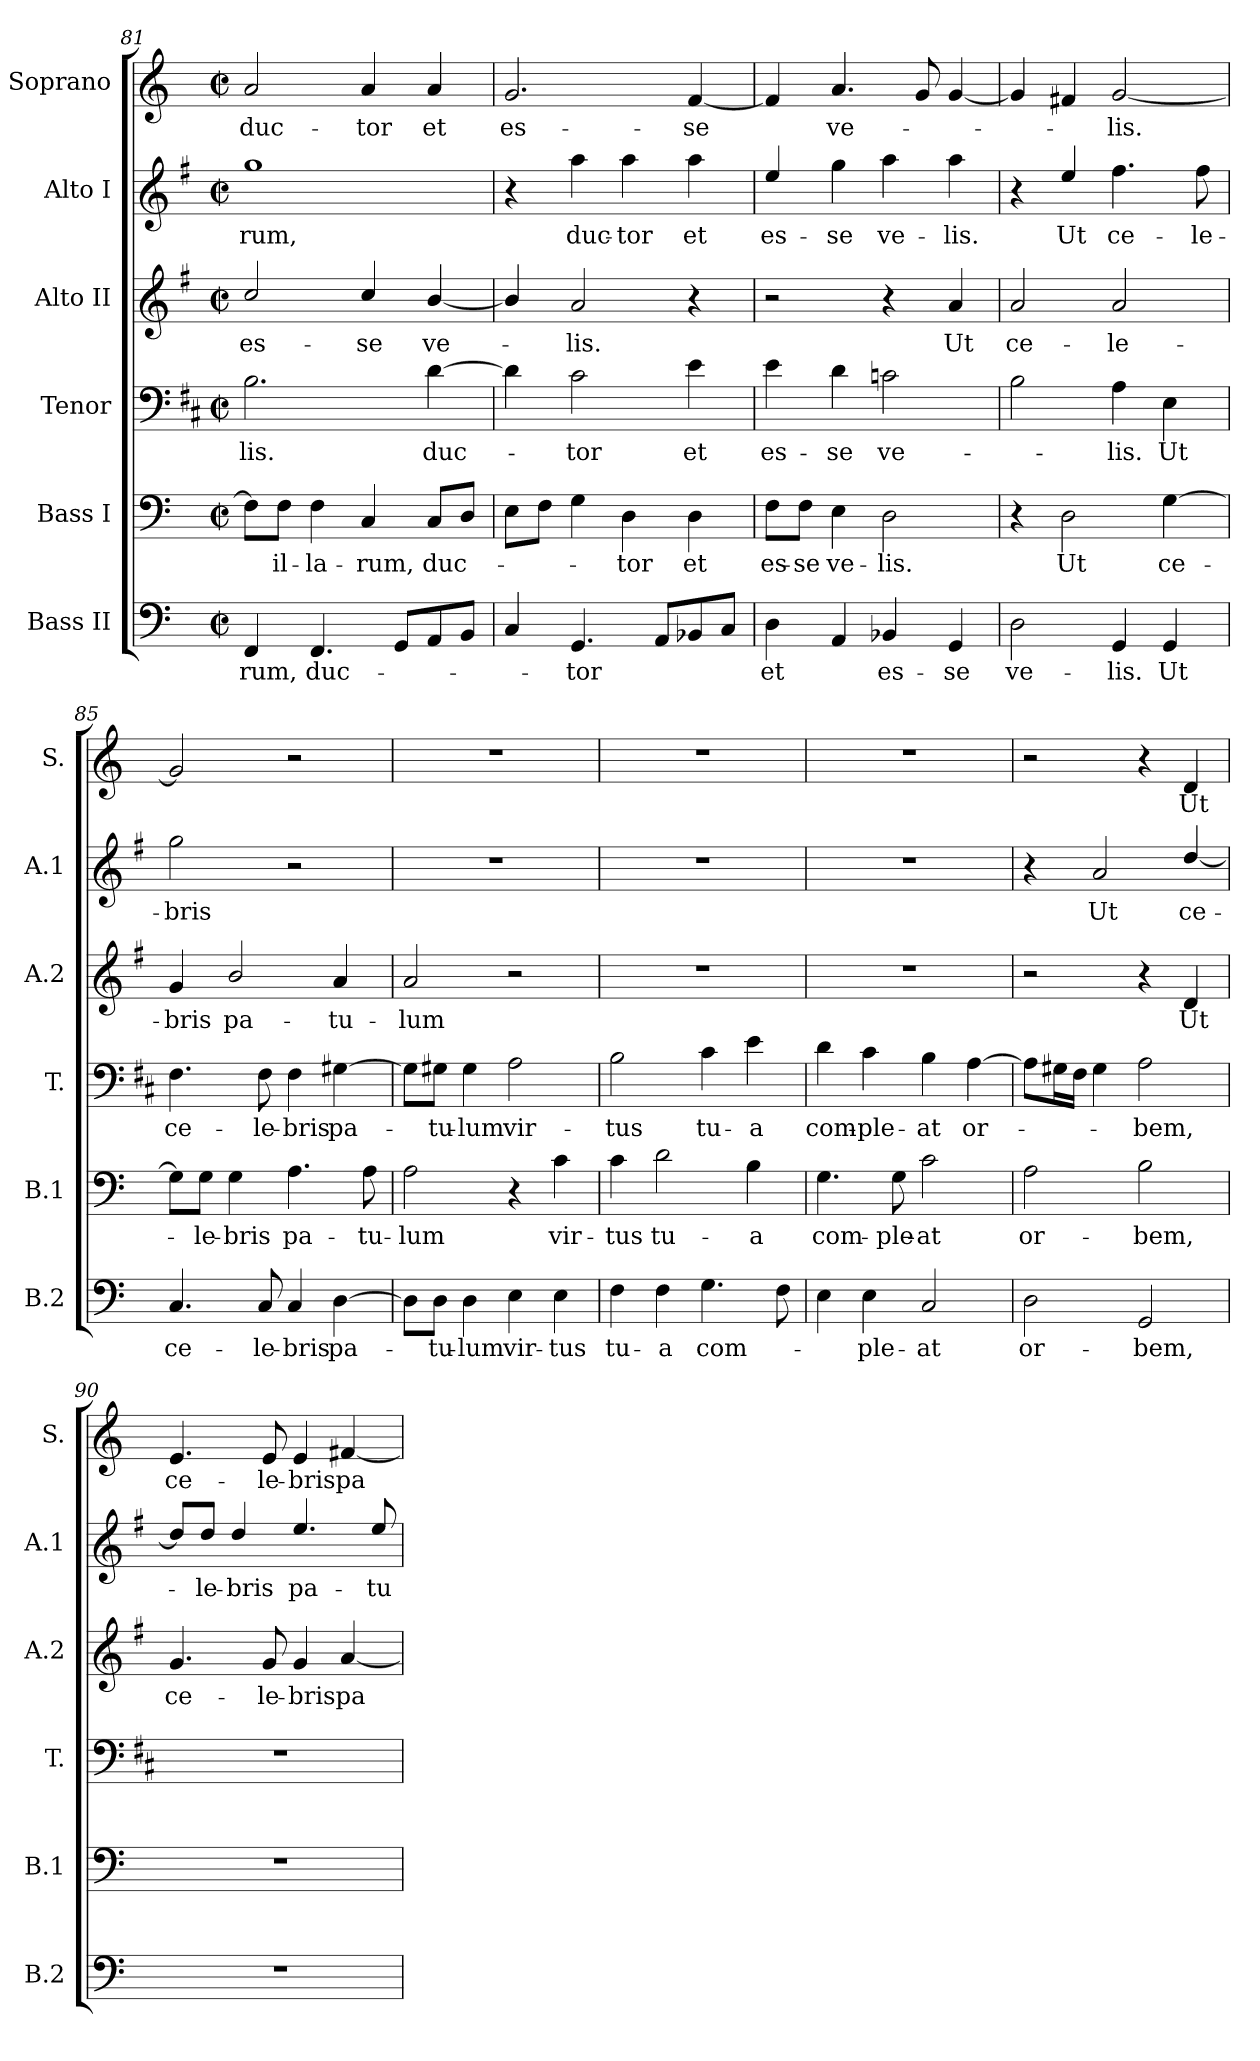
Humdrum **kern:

**kern	**text	**kern	**text	**kern	**text	**kern	**text	**kern	**text	**kern	**text
*part6	*part6	*part5	*part5	*part4	*part4	*part3	*part3	*part2	*part2	*part1	*part1
*staff6	*staff6	*staff5	*staff5	*staff4	*staff4	*staff3	*staff3	*staff2	*staff2	*staff1	*staff1
*I"Bass II	*	*I"Bass I	*	*I"Tenor	*	*I"Alto II	*	*I"Alto I	*	*I"Soprano	*
*I'B.2	*	*I'B.1	*	*I'T.	*	*I'A.2	*	*I'A.1	*	*I'S.	*
*clefF4	*	*clefF4	*	*clefF4	*	*clefG2	*	*clefG2	*	*clefG2	*
*	*	*	*	*ITrd1c2	*	*ITrd4c7	*	*ITrd4c7	*	*	*
*k[]	*	*k[]	*	*k[]	*	*k[]	*	*k[]	*	*k[]	*
*C:	*	*C:	*	*C:	*	*C:	*	*C:	*	*C:	*
*M2/2	*	*M2/2	*	*M2/2	*	*M2/2	*	*M2/2	*	*M2/2	*
*met(c|)	*	*met(c|)	*	*met(c|)	*	*met(c|)	*	*met(c|)	*	*met(c|)	*
=81	=81	=81	=81	=81	=81	=81	=81	=81	=81	=81	=81
!	!LO:LY:b	!	!	!	!LO:LY:b	!	!LO:LY:b	!	!LO:LY:b	!	!LO:LY:b
4FF/	-rum,	8F\L]	.	2.A\	-lis.	2f/	es-	1cc	-rum,	2a/	duc-
!	!	!	!LO:LY:b	!	!	!	!	!	!	!	!
.	.	8F\J	il-	.	.	.	.	.	.	.	.
!	!LO:LY:b	!	!LO:LY:b	!	!	!	!	!	!	!	!
4.FF/	duc-	4F\	-la-	.	.	.	.	.	.	.	.
!	!	!	!LO:LY:b	!	!	!	!LO:LY:b	!	!	!	!LO:LY:b
.	.	4C/	-rum,	.	.	4f/	-se	.	.	4a/	-tor
8GG/L	.	.	.	.	.	.	.	.	.	.	.
!	!	!	!LO:LY:b	!	!LO:LY:b	!	!LO:LY:b	!	!	!	!LO:LY:b
8AA/	.	8C/L	duc-	[4c\	duc-	[4e/	ve-	.	.	4a/	et
8BB/J	.	8D/J	.	.	.	.	.	.	.	.	.
!!LO:LB:g=z
=82	=82	=82	=82	=82	=82	=82	=82	=82	=82	=82	=82
!	!	!	!	!	!	!	!	!	!	!	!LO:LY:b
4C/	.	8E\L	.	4c\]	.	4e/]	.	4r	.	2.g/	es-
.	.	8F\J	.	.	.	.	.	.	.	.	.
!	!LO:LY:b	!	!	!	!LO:LY:b	!	!LO:LY:b	!	!LO:LY:b	!	!
4.GG/	-tor	4G\	.	2B\	-tor	2d/	-lis.	4dd\	duc-	.	.
!	!	!	!LO:LY:b	!	!	!	!	!	!LO:LY:b	!	!
.	.	4D\	-tor	.	.	.	.	4dd\	-tor	.	.
8AA/L	.	.	.	.	.	.	.	.	.	.	.
!	!	!	!LO:LY:b	!	!LO:LY:b	!	!	!	!LO:LY:b	!	!LO:LY:b
8BB-X/	.	4D\	et	4d\	et	4r	.	4dd\	et	[4f/	-se
8C/J	.	.	.	.	.	.	.	.	.	.	.
=83	=83	=83	=83	=83	=83	=83	=83	=83	=83	=83	=83
!	!LO:LY:b	!	!LO:LY:b	!	!LO:LY:b	!	!	!	!LO:LY:b	!	!
4D\	et	8F\L	es-	4d\	es-	2r	.	4a/	es-	4f/]	.
!	!	!	!LO:LY:b	!	!	!	!	!	!	!	!
.	.	8F\J	-se	.	.	.	.	.	.	.	.
!	!	!	!LO:LY:b	!	!LO:LY:b	!	!	!	!LO:LY:b	!	!LO:LY:b
4AA/	.	4E\	ve-	4c\	-se	.	.	4cc\	-se	4.a/	ve-
!	!LO:LY:b	!	!LO:LY:b	!	!LO:LY:b	!	!	!	!LO:LY:b	!	!
4BB-X/	es-	2D\	-lis.	2B-X\	ve-	4r	.	4dd\	ve-	.	.
.	.	.	.	.	.	.	.	.	.	8g/	.
!	!LO:LY:b	!	!	!	!	!	!LO:LY:b	!	!LO:LY:b	!	!
4GG/	-se	.	.	.	.	4d/	Ut	4dd\	-lis.	[4g/	.
=84	=84	=84	=84	=84	=84	=84	=84	=84	=84	=84	=84
!	!LO:LY:b	!	!	!	!	!	!LO:LY:b	!	!	!	!
2D\	ve-	4r	.	2A\	.	2d/	ce-	4r	.	4g/]	.
!	!	!	!LO:LY:b	!	!	!	!	!	!LO:LY:b	!	!
.	.	2D\	Ut	.	.	.	.	4a/	Ut	4f#X/	.
!	!LO:LY:b	!	!	!	!LO:LY:b	!	!LO:LY:b	!	!LO:LY:b	!	!LO:LY:b
4GG/	-lis.	.	.	4G\	-lis.	2d/	-le-	4.b\	ce-	[2g/	-lis.
!	!LO:LY:b	!	!LO:LY:b	!	!LO:LY:b	!	!	!	!	!	!
4GG/	Ut	[4G\	ce-	4D\	Ut	.	.	.	.	.	.
!	!	!	!	!	!	!	!	!	!LO:LY:b	!	!
.	.	.	.	.	.	.	.	8b\	-le-	.	.
=85	=85	=85	=85	=85	=85	=85	=85	=85	=85	=85	=85
!	!LO:LY:b	!	!	!	!LO:LY:b	!	!LO:LY:b	!	!LO:LY:b	!	!
4.C/	ce-	8G\L]	.	4.E\	ce-	4c/	-bris	2cc\	-bris	2g/]	.
!	!	!	!LO:LY:b	!	!	!	!	!	!	!	!
.	.	8G\J	-le-	.	.	.	.	.	.	.	.
!	!	!	!LO:LY:b	!	!	!	!LO:LY:b	!	!	!	!
.	.	4G\	-bris	.	.	2e/	pa-	.	.	.	.
!	!LO:LY:b	!	!	!	!LO:LY:b	!	!	!	!	!	!
8C/	-le-	.	.	8E\	-le-	.	.	.	.	.	.
!	!LO:LY:b	!	!LO:LY:b	!	!LO:LY:b	!	!	!	!	!	!
4C/	-bris	4.A\	pa-	4E\	-bris	.	.	2r	.	2r	.
!	!LO:LY:b	!	!	!	!LO:LY:b	!	!LO:LY:b	!	!	!	!
[4D\	pa-	.	.	[4F#X\	pa-	4d/	-tu-	.	.	.	.
!	!	!	!LO:LY:b	!	!	!	!	!	!	!	!
.	.	8A\	-tu-	.	.	.	.	.	.	.	.
=86	=86	=86	=86	=86	=86	=86	=86	=86	=86	=86	=86
!	!	!	!LO:LY:b	!	!	!	!LO:LY:b	!	!	!	!
8D\L]	.	2A\	-lum	8F#\L]	.	2d/	-lum	1r	.	1r	.
!	!LO:LY:b	!	!	!	!LO:LY:b	!	!	!	!	!	!
8D\J	-tu-	.	.	8F#X\J	-tu-	.	.	.	.	.	.
!	!LO:LY:b	!	!	!	!LO:LY:b	!	!	!	!	!	!
4D\	-lum	.	.	4F#\	-lum	.	.	.	.	.	.
!	!LO:LY:b	!	!	!	!LO:LY:b	!	!	!	!	!	!
4E\	vir-	4r	.	2G\	vir-	2r	.	.	.	.	.
!	!LO:LY:b	!	!LO:LY:b	!	!	!	!	!	!	!	!
4E\	-tus	4c\	vir-	.	.	.	.	.	.	.	.
=87	=87	=87	=87	=87	=87	=87	=87	=87	=87	=87	=87
!	!LO:LY:b	!	!LO:LY:b	!	!LO:LY:b	!	!	!	!	!	!
4F\	tu-	4c\	-tus	2A\	-tus	1r	.	1r	.	1r	.
!	!LO:LY:b	!	!LO:LY:b	!	!	!	!	!	!	!	!
4F\	-a	2d\	tu-	.	.	.	.	.	.	.	.
!	!LO:LY:b	!	!	!	!LO:LY:b	!	!	!	!	!	!
4.G\	com-	.	.	4B\	tu-	.	.	.	.	.	.
!	!	!	!LO:LY:b	!	!LO:LY:b	!	!	!	!	!	!
.	.	4B\	-a	4d\	-a	.	.	.	.	.	.
8F\	.	.	.	.	.	.	.	.	.	.	.
!!LO:PB:g=z
=88	=88	=88	=88	=88	=88	=88	=88	=88	=88	=88	=88
!	!	!	!LO:LY:b	!	!LO:LY:b	!	!	!	!	!	!
4E\	.	4.G\	com-	4c\	com-	1r	.	1r	.	1r	.
!	!LO:LY:b	!	!	!	!LO:LY:b	!	!	!	!	!	!
4E\	-ple-	.	.	4B\	-ple-	.	.	.	.	.	.
!	!	!	!LO:LY:b	!	!	!	!	!	!	!	!
.	.	8G\	-ple-	.	.	.	.	.	.	.	.
!	!LO:LY:b	!	!LO:LY:b	!	!LO:LY:b	!	!	!	!	!	!
2C/	-at	2c\	-at	4A\	-at	.	.	.	.	.	.
!	!	!	!	!	!LO:LY:b	!	!	!	!	!	!
.	.	.	.	[4G\	or-	.	.	.	.	.	.
=89	=89	=89	=89	=89	=89	=89	=89	=89	=89	=89	=89
!	!LO:LY:b	!	!LO:LY:b	!	!	!	!	!	!	!	!
2D\	or-	2A\	or-	8G\L]	.	2r	.	4r	.	2r	.
.	.	.	.	16F#X\L	.	.	.	.	.	.	.
.	.	.	.	16E\JJ	.	.	.	.	.	.	.
!	!	!	!	!	!	!	!	!	!LO:LY:b	!	!
.	.	.	.	4F#\	.	.	.	2d/	Ut	.	.
!	!LO:LY:b	!	!LO:LY:b	!	!LO:LY:b	!	!	!	!	!	!
2GG/	-bem,	2B\	-bem,	2G\	-bem,	4r	.	.	.	4r	.
!	!	!	!	!	!	!	!LO:LY:b	!	!LO:LY:b	!	!LO:LY:b
.	.	.	.	.	.	4G/	Ut	[4g/	ce-	4d/	Ut
=90	=90	=90	=90	=90	=90	=90	=90	=90	=90	=90	=90
!	!	!	!	!	!	!	!LO:LY:b	!	!	!	!LO:LY:b
1r	.	1r	.	1r	.	4.c/	ce-	8g/L]	.	4.e/	ce-
!	!	!	!	!	!	!	!	!	!LO:LY:b	!	!
.	.	.	.	.	.	.	.	8g/J	-le-	.	.
!	!	!	!	!	!	!	!	!	!LO:LY:b	!	!
.	.	.	.	.	.	.	.	4g/	-bris	.	.
!	!	!	!	!	!	!	!LO:LY:b	!	!	!	!LO:LY:b
.	.	.	.	.	.	8c/	-le-	.	.	8e/	-le-
!	!	!	!	!	!	!	!LO:LY:b	!	!LO:LY:b	!	!LO:LY:b
.	.	.	.	.	.	4c/	-bris	4.a/	pa-	4e/	-bris
!	!	!	!	!	!	!	!LO:LY:b	!	!	!	!LO:LY:b
.	.	.	.	.	.	[4d/	pa-	.	.	[4f#X/	pa-
!	!	!	!	!	!	!	!	!	!LO:LY:b	!	!
.	.	.	.	.	.	.	.	8a/	-tu-	.	.
=	=	=	=	=	=	=	=	=	=	=	=
*-	*-	*-	*-	*-	*-	*-	*-	*-	*-	*-	*-
